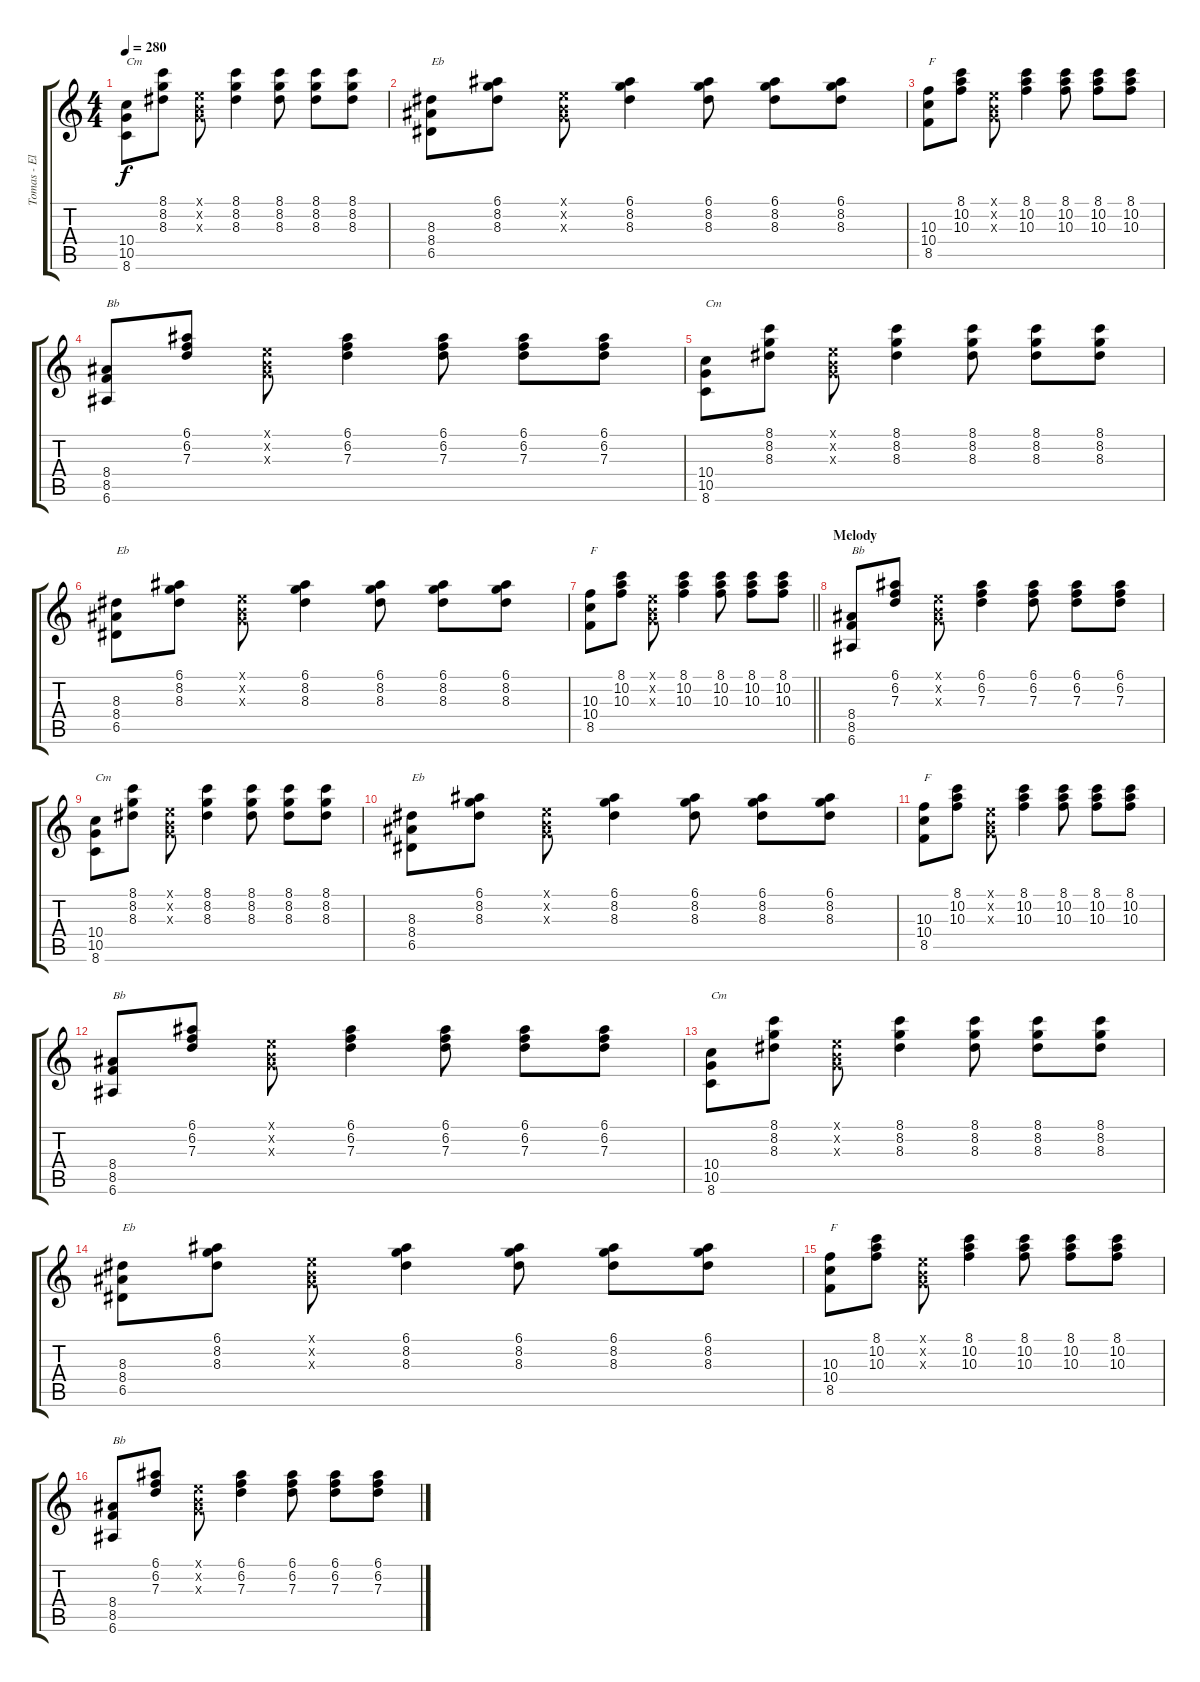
\track ("Tomas - Elec. Guitar" "Tomas - El") {instrument electricguitarclean}
\staff {score tabs}
\tuning (E4 B3 G3 D3 A2 E2) {hide}
\ts (4 4)
\tempo 280
\clef g2
\ks c
(10.4 10.5 8.6).8{txt "Cm" dy f} (8.1 8.2 8.3).8 (0.1{x} 0.2{x} 0.3{x}).8 (8.1 8.2 8.3).4 (8.1 8.2 8.3).8 (8.1 8.2 8.3).8 (8.1 8.2 8.3).8 |
(8.3 8.4 6.5).8{txt "Eb"} (6.1 8.2 8.3).8 (0.1{x} 0.2{x} 0.3{x}).8 (6.1 8.2 8.3).4 (6.1 8.2 8.3).8 (6.1 8.2 8.3).8 (6.1 8.2 8.3).8 |
(10.3 10.4 8.5).8{txt "F"} (8.1 10.2 10.3).8 (0.1{x} 0.2{x} 0.3{x}).8 (8.1 10.2 10.3).4 (8.1 10.2 10.3).8 (8.1 10.2 10.3).8 (8.1 10.2 10.3).8 |
(8.4 8.5 6.6).8{txt "Bb"} (6.1 6.2 7.3).8 (0.1{x} 0.2{x} 0.3{x}).8 (6.1 6.2 7.3).4 (6.1 6.2 7.3).8 (6.1 6.2 7.3).8 (6.1 6.2 7.3).8 |
(10.4 10.5 8.6).8{txt "Cm"} (8.1 8.2 8.3).8 (0.1{x} 0.2{x} 0.3{x}).8 (8.1 8.2 8.3).4 (8.1 8.2 8.3).8 (8.1 8.2 8.3).8 (8.1 8.2 8.3).8 |
(8.3 8.4 6.5).8{txt "Eb"} (6.1 8.2 8.3).8 (0.1{x} 0.2{x} 0.3{x}).8 (6.1 8.2 8.3).4 (6.1 8.2 8.3).8 (6.1 8.2 8.3).8 (6.1 8.2 8.3).8 |
\barLineRight lightlight
(10.3 10.4 8.5).8{txt "F"} (8.1 10.2 10.3).8 (0.1{x} 0.2{x} 0.3{x}).8 (8.1 10.2 10.3).4 (8.1 10.2 10.3).8 (8.1 10.2 10.3).8 (8.1 10.2 10.3).8 |
\section ("" "Melody")
(8.4 8.5 6.6).8{txt "Bb"} (6.1 6.2 7.3).8 (0.1{x} 0.2{x} 0.3{x}).8 (6.1 6.2 7.3).4 (6.1 6.2 7.3).8 (6.1 6.2 7.3).8 (6.1 6.2 7.3).8 |
(10.4 10.5 8.6).8{txt "Cm"} (8.1 8.2 8.3).8 (0.1{x} 0.2{x} 0.3{x}).8 (8.1 8.2 8.3).4 (8.1 8.2 8.3).8 (8.1 8.2 8.3).8 (8.1 8.2 8.3).8 |
(8.3 8.4 6.5).8{txt "Eb"} (6.1 8.2 8.3).8 (0.1{x} 0.2{x} 0.3{x}).8 (6.1 8.2 8.3).4 (6.1 8.2 8.3).8 (6.1 8.2 8.3).8 (6.1 8.2 8.3).8 |
(10.3 10.4 8.5).8{txt "F"} (8.1 10.2 10.3).8 (0.1{x} 0.2{x} 0.3{x}).8 (8.1 10.2 10.3).4 (8.1 10.2 10.3).8 (8.1 10.2 10.3).8 (8.1 10.2 10.3).8 |
(8.4 8.5 6.6).8{txt "Bb"} (6.1 6.2 7.3).8 (0.1{x} 0.2{x} 0.3{x}).8 (6.1 6.2 7.3).4 (6.1 6.2 7.3).8 (6.1 6.2 7.3).8 (6.1 6.2 7.3).8 |
(10.4 10.5 8.6).8{txt "Cm"} (8.1 8.2 8.3).8 (0.1{x} 0.2{x} 0.3{x}).8 (8.1 8.2 8.3).4 (8.1 8.2 8.3).8 (8.1 8.2 8.3).8 (8.1 8.2 8.3).8 |
(8.3 8.4 6.5).8{txt "Eb"} (6.1 8.2 8.3).8 (0.1{x} 0.2{x} 0.3{x}).8 (6.1 8.2 8.3).4 (6.1 8.2 8.3).8 (6.1 8.2 8.3).8 (6.1 8.2 8.3).8 |
(10.3 10.4 8.5).8{txt "F"} (8.1 10.2 10.3).8 (0.1{x} 0.2{x} 0.3{x}).8 (8.1 10.2 10.3).4 (8.1 10.2 10.3).8 (8.1 10.2 10.3).8 (8.1 10.2 10.3).8 |
(8.4 8.5 6.6).8{txt "Bb"} (6.1 6.2 7.3).8 (0.1{x} 0.2{x} 0.3{x}).8 (6.1 6.2 7.3).4 (6.1 6.2 7.3).8 (6.1 6.2 7.3).8 (6.1 6.2 7.3).8
